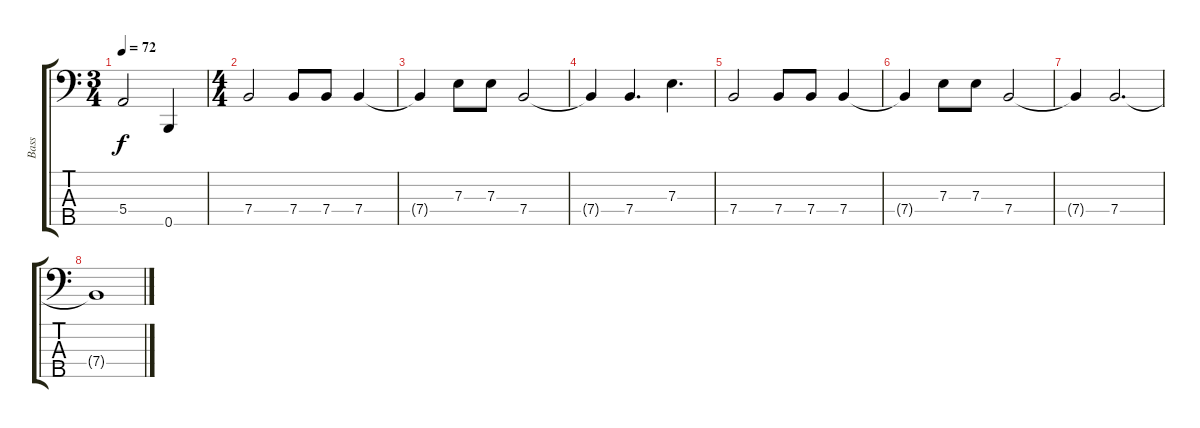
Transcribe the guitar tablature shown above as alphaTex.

\track ("Bass" "Bass") {instrument electricbassfinger}
\staff {score tabs}
\tuning (G2 D2 A1 E1 B0) {hide}
\ts (3 4)
\tempo 72
\clef f4
\ks c
5.4.2{dy f} 0.5.4 |
\ts (4 4)
7.4.2 7.4.8 7.4.8 7.4.4 |
7.4{t}.4 7.3.8 7.3.8 7.4.2 |
7.4{t}.4 7.4.4{d} 7.3.4{d} |
7.4.2 7.4.8 7.4.8 7.4.4 |
7.4{t}.4 7.3.8 7.3.8 7.4.2 |
7.4{t}.4 7.4.2{d} |
7.4{t}.1
